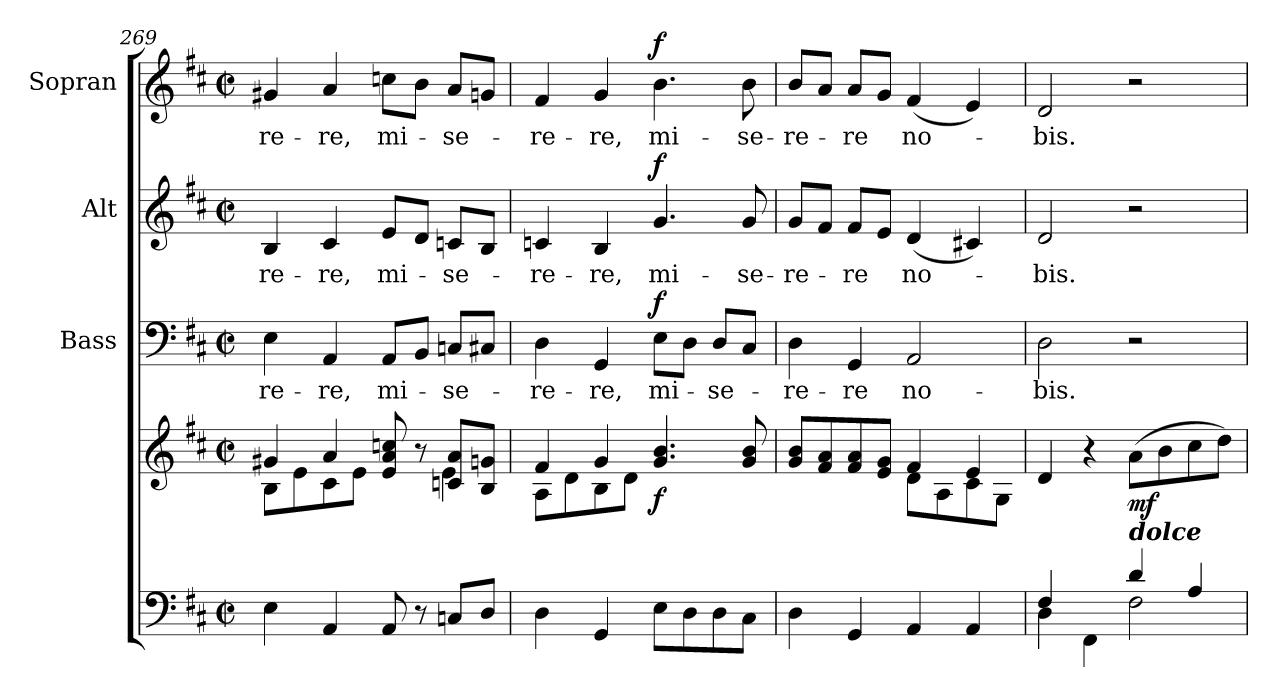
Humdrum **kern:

**kern	**kern	**dynam	**kern	**text	**dynam	**kern	**text	**dynam	**kern	**text	**dynam
*part4	*part4	*part4	*part3	*part3	*part3	*part2	*part2	*part2	*part1	*part1	*part1
*staff5	*staff4	*staff4/5	*staff3	*staff3	*staff3	*staff2	*staff2	*staff2	*staff1	*staff1	*staff1
*	*	*	*I"Bass	*	*	*I"Alt	*	*	*I"Sopran	*	*
*	*	*	*I'B.	*	*	*I'A.	*	*	*I'S.	*	*
*clefF4	*clefG2	*	*clefF4	*	*	*clefG2	*	*	*clefG2	*	*
*k[f#c#]	*k[f#c#]	*	*k[f#c#]	*	*	*k[f#c#]	*	*	*k[f#c#]	*	*
*D:	*D:	*	*D:	*	*	*D:	*	*	*D:	*	*
*M2/2	*M2/2	*	*M2/2	*	*	*M2/2	*	*	*M2/2	*	*
*met(c|)	*met(c|)	*	*met(c|)	*	*	*met(c|)	*	*	*met(c|)	*	*
=269	=269	=269	=269	=269	=269	=269	=269	=269	=269	=269	=269
*	*^	*	*	*	*	*	*	*	*	*	*
!	!	!	!	!	!LO:LY:b	!	!	!LO:LY:b	!	!	!LO:LY:b	!
4E\	4g#X/	8B\L	.	4E\	-re-	.	4B/	-re-	.	4g#X/	-re-	.
.	.	8e\	.	.	.	.	.	.	.	.	.	.
!	!	!	!	!	!LO:LY:b	!	!	!LO:LY:b	!	!	!LO:LY:b	!
4AA/	4a/	8c#\	.	4AA/	-re,	.	4c#/	-re,	.	4a/	-re,	.
.	.	8e\J	.	.	.	.	.	.	.	.	.	.
!	!	!	!	!	!LO:LY:b	!	!	!LO:LY:b	!	!	!LO:LY:b	!
8AA/	8e/ 8a/ 8ccn/	4ryy	.	8AA/L	mi-	.	8e/L	mi-	.	8ccn\L	mi-	.
8r	8r	.	.	8BB/J	.	.	8d/J	.	.	8b\J	.	.
!	!	!	!	!	!LO:LY:b	!	!	!LO:LY:b	!	!	!LO:LY:b	!
8Cn/L	8cn/ 8a/L	4e\	.	8Cn/L	-se-	.	8cn/L	-se-	.	8a/L	-se-	.
8D/J	8B/ 8gn/J	.	.	8C#X/J	.	.	8B/J	.	.	8gn/J	.	.
=270	=270	=270	=270	=270	=270	=270	=270	=270	=270	=270	=270	=270
!	!	!	!	!	!LO:LY:b	!	!	!LO:LY:b	!	!	!LO:LY:b	!
4D\	4f#/	8A\L	.	4D\	-re-	.	4cn/	-re-	.	4f#/	-re-	.
.	.	8d\	.	.	.	.	.	.	.	.	.	.
!	!	!	!	!	!LO:LY:b	!	!	!LO:LY:b	!	!	!LO:LY:b	!
4GG/	4g/	8B\	.	4GG/	-re,	.	4B/	-re,	.	4g/	-re,	.
.	.	8d\J	.	.	.	.	.	.	.	.	.	.
!	!	!	!LO:DY:b	!	!LO:LY:b	!LO:DY:a	!	!LO:LY:b	!LO:DY:a	!	!LO:LY:b	!LO:DY:a
8E\L	4.g/ 4.b/	2ryy	f	8E\L	mi-	f	4.g/	mi-	f	4.b\	mi-	f
8D\	.	.	.	8D\J	.	.	.	.	.	.	.	.
!	!	!	!	!	!LO:LY:b	!	!	!	!	!	!	!
8D\	.	.	.	8D/L	-se-	.	.	.	.	.	.	.
!	!	!	!	!	!	!	!	!LO:LY:b	!	!	!LO:LY:b	!
8C#\J	8g/ 8b/	.	.	8C#/J	.	.	8g/	-se-	.	8b\	-se-	.
!!LO:PB:g=z
=271	=271	=271	=271	=271	=271	=271	=271	=271	=271	=271	=271	=271
!	!	!	!	!	!LO:LY:b	!	!	!LO:LY:b	!	!	!LO:LY:b	!
4D\	8g/ 8b/L	2ryy	.	4D\	-re-	.	8g/L	-re-	.	8b/L	-re-	.
.	8f#/ 8a/	.	.	.	.	.	8f#/J	.	.	8a/J	.	.
!	!	!	!	!	!LO:LY:b	!	!	!LO:LY:b	!	!	!LO:LY:b	!
4GG/	8f#/ 8a/	.	.	4GG/	-re	.	8f#/L	-re	.	8a/L	-re	.
.	8e/ 8g/J	.	.	.	.	.	8e/J	.	.	8g/J	.	.
!	!	!	!	!	!LO:LY:b	!	!	!LO:LY:b	!	!	!LO:LY:b	!
4AA/	4f#/	8d\L	.	2AA/	no-	.	(<4d/	no-	.	(<4f#/	no-	.
.	.	8A\	.	.	.	.	.	.	.	.	.	.
4AA/	4e/	8c#\	.	.	.	.	4c#X/)	.	.	4e/)	.	.
.	.	8G\J	.	.	.	.	.	.	.	.	.	.
=272	=272	=272	=272	=272	=272	=272	=272	=272	=272	=272	=272	=272
*^	*	*	*	*	*	*	*	*	*	*	*	*
!	!	!	!	!	!	!LO:LY:b	!	!	!LO:LY:b	!	!	!LO:LY:b	!
*	*	*v	*v	*	*	*	*	*	*	*	*	*	*
4F#/	4D\	4d/	.	2D\	-bis.	.	2d/	-bis.	.	2d/	-bis.	.
4ryy	4FF#\	4r	.	.	.	.	.	.	.	.	.	.
!	!	!LO:TX:b:Bi:t=dolce	!	!	!	!	!	!	!	!	!	!
!	!	!	!LO:DY:b	!	!	!	!	!	!	!	!	!
4d/	2F#\	(>8a\L	mf	2r	.	.	2r	.	.	2r	.	.
.	.	8b\	.	.	.	.	.	.	.	.	.	.
4A/	.	8cc#\	.	.	.	.	.	.	.	.	.	.
.	.	8dd\J)	.	.	.	.	.	.	.	.	.	.
*v	*v	*	*	*	*	*	*	*	*	*	*	*
=	=	=	=	=	=	=	=	=	=	=	=
*-	*-	*-	*-	*-	*-	*-	*-	*-	*-	*-	*-
